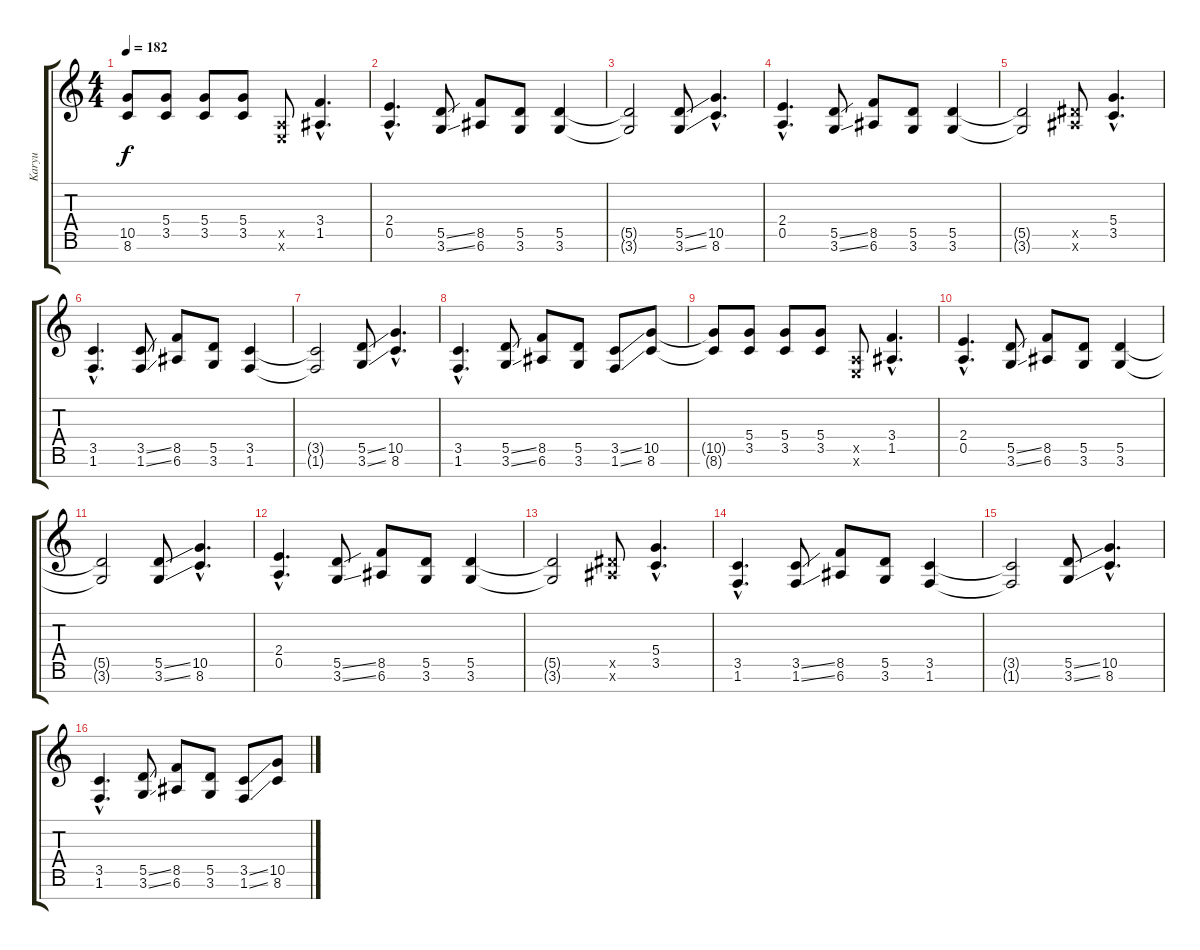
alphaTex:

\track ("Karyu" "Karyu") {instrument overdrivenguitar}
\staff {score tabs}
\tuning (E4 B3 G3 D3 A2 E2 B1) {hide}
\ts (4 4)
\tempo 182
\clef g2
\ks c
(10.5{t} 8.6{t}).8{dy f} (5.4 3.5).8 (5.4 3.5).8 (5.4 3.5).8 (0.5{x} 0.6{x}).8 (3.4{hac} 1.5{hac}).4{d} |
(2.4{hac} 0.5{hac}).4{d} (5.5{ss} 3.6{ss}).8 (8.5 6.6).8 (5.5 3.6).8 (5.5 3.6).4 |
(5.5{t} 3.6{t}).2 (5.5{ss} 3.6{ss}).8 (10.5{hac} 8.6{hac}).4{d} |
(2.4{hac} 0.5{hac}).4{d} (5.5{ss} 3.6{ss}).8 (8.5 6.6).8 (5.5 3.6).8 (5.5 3.6).4 |
(5.5{t} 3.6{t}).2 (6.5{x} 6.6{x}).8 (5.4{hac} 3.5{hac}).4{d} |
(3.5{hac} 1.6{hac}).4{d} (3.5{ss} 1.6{ss}).8 (8.5 6.6).8 (5.5 3.6).8 (3.5 1.6).4 |
(3.5{t} 1.6{t}).2 (5.5{ss} 3.6{ss}).8 (10.5{hac} 8.6{hac}).4{d} |
(3.5{hac} 1.6{hac}).4{d} (5.5{ss} 3.6{ss}).8 (8.5 6.6).8 (5.5 3.6).8 (3.5{ss} 1.6{ss}).8 (10.5 8.6).8 |
(10.5{t} 8.6{t}).8 (5.4 3.5).8 (5.4 3.5).8 (5.4 3.5).8 (0.5{x} 0.6{x}).8 (3.4{hac} 1.5{hac}).4{d} |
(2.4{hac} 0.5{hac}).4{d} (5.5{ss} 3.6{ss}).8 (8.5 6.6).8 (5.5 3.6).8 (5.5 3.6).4 |
(5.5{t} 3.6{t}).2 (5.5{ss} 3.6{ss}).8 (10.5{hac} 8.6{hac}).4{d} |
(2.4{hac} 0.5{hac}).4{d} (5.5{ss} 3.6{ss}).8 (8.5 6.6).8 (5.5 3.6).8 (5.5 3.6).4 |
(5.5{t} 3.6{t}).2 (6.5{x} 6.6{x}).8 (5.4{hac} 3.5{hac}).4{d} |
(3.5{hac} 1.6{hac}).4{d} (3.5{ss} 1.6{ss}).8 (8.5 6.6).8 (5.5 3.6).8 (3.5 1.6).4 |
(3.5{t} 1.6{t}).2 (5.5{ss} 3.6{ss}).8 (10.5{hac} 8.6{hac}).4{d} |
(3.5{hac} 1.6{hac}).4{d} (5.5{ss} 3.6{ss}).8 (8.5 6.6).8 (5.5 3.6).8 (3.5{ss} 1.6{ss}).8 (10.5 8.6).8
